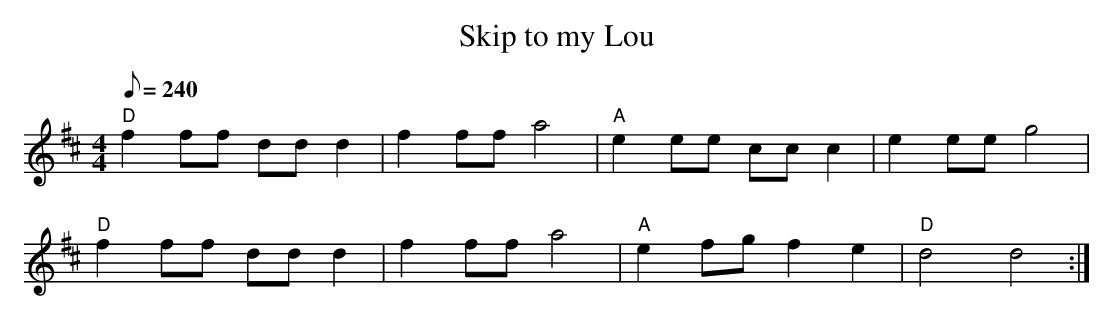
X:1
T:Skip to my Lou
M:4/4
L:1/8
Q:240
K:D
"D"f2 ff dd d2|f2 ff a4|"A"e2 ee cc c2|e2 ee g4|
"D"f2 ff dd d2|f2 ff a4|"A"e2 fg f2e2|"D"d4d4:|
